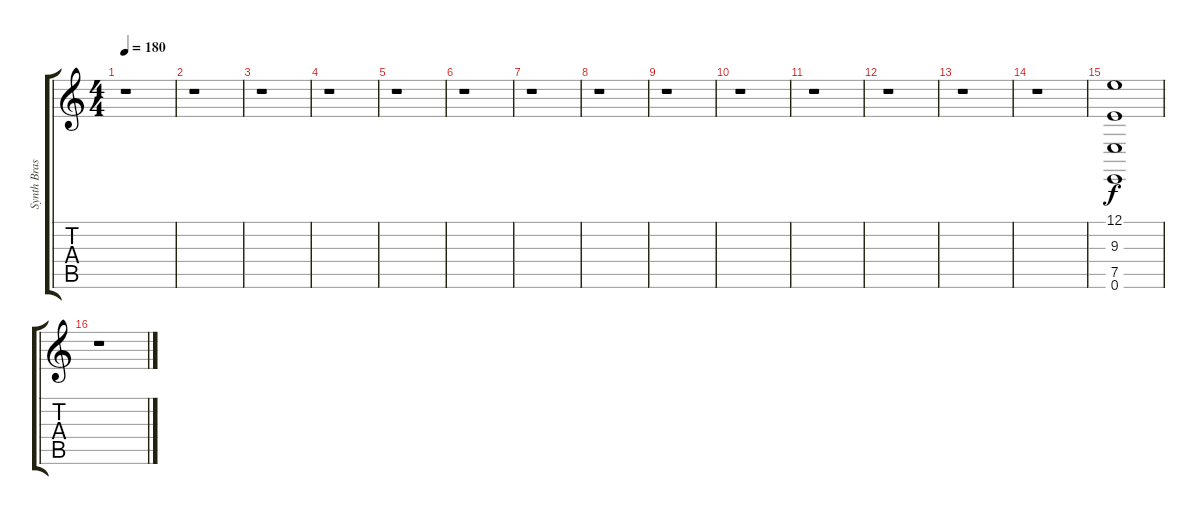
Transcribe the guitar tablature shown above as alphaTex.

\track ("Synth Brass 2" "Synth Bras") {instrument synthbrass2}
\staff {score tabs}
\tuning (E4 B3 G3 D3 A2 E2) {hide}
\ts (4 4)
\tempo 180
\clef g2
\ks c
r.1{dy f} |
r.1 |
r.1 |
r.1 |
r.1 |
r.1 |
r.1 |
r.1 |
r.1 |
r.1 |
r.1 |
r.1 |
r.1 |
r.1 |
(12.1 9.3 7.5 0.6).1{instrument gunshot} |
r.1{instrument synthbrass1}
